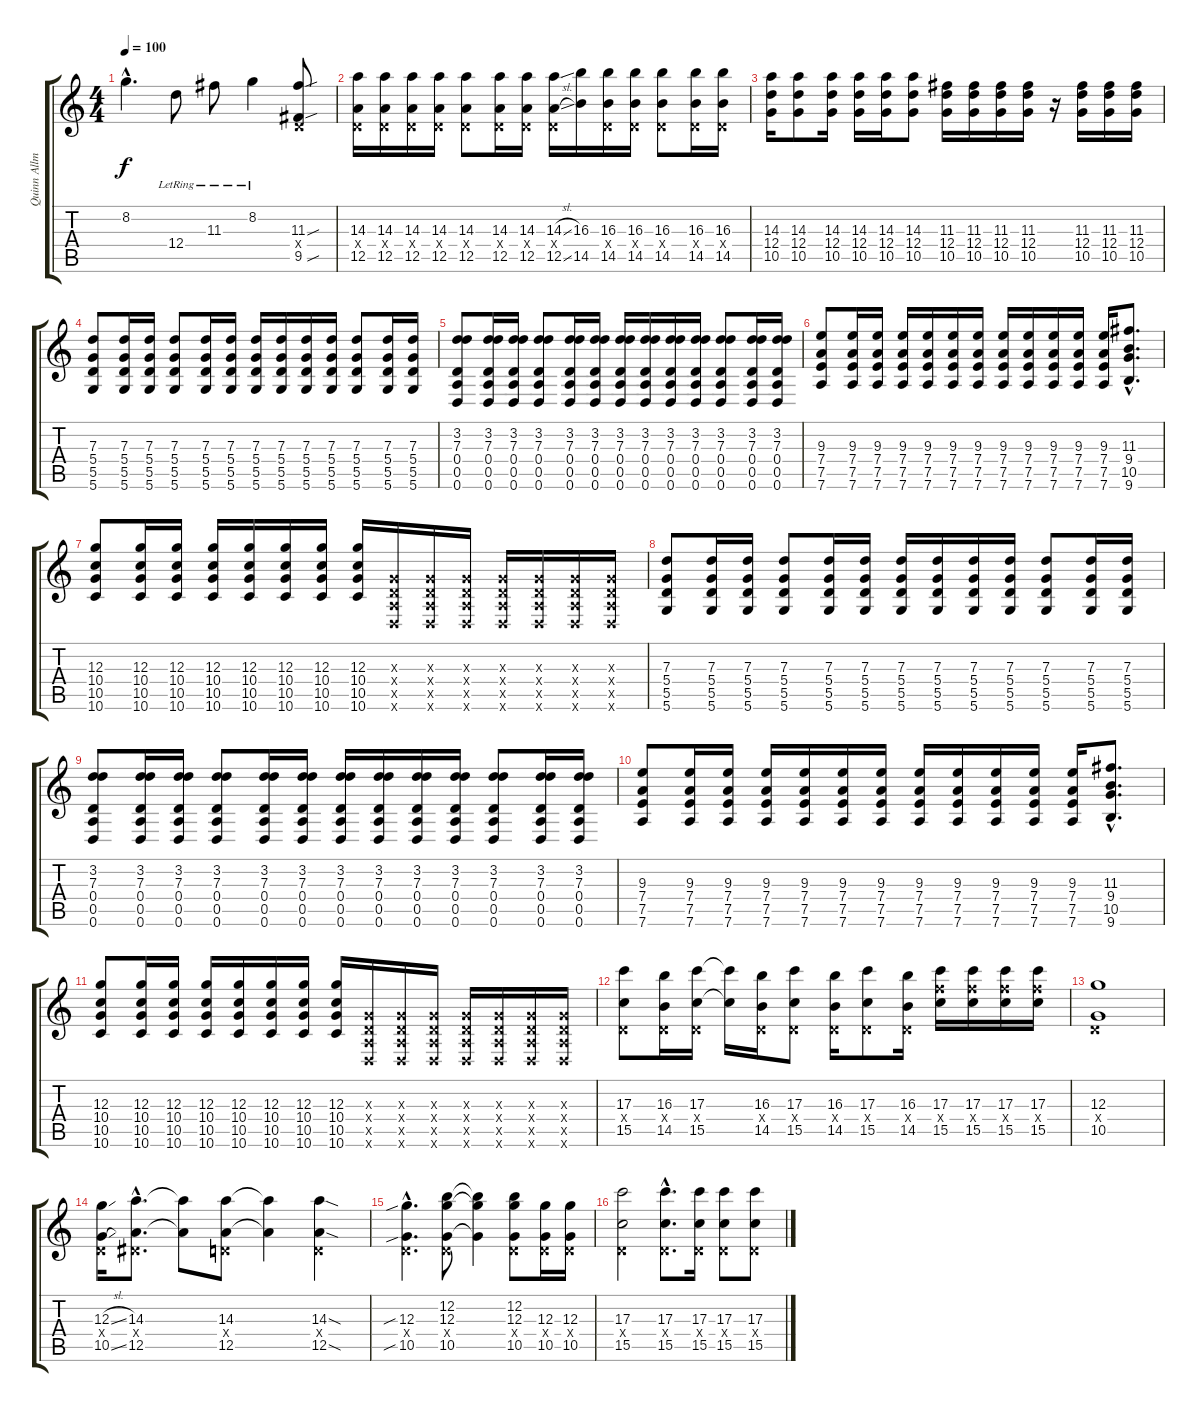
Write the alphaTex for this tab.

\track ("Quinn Allman-guitar 4" "Quinn Allm") {instrument overdrivenguitar}
\staff {score tabs}
\tuning (E4 B3 G3 D3 A2 D2) {hide}
\ts (4 4)
\tempo 100
\clef g2
\ks c
8.2{hac t}.4{d dy f} 12.4{lr}.8 11.3{lr}.8 8.2{lr}.4 (11.3{sou} 0.4{x} 9.5{sou}).8 |
(14.3 0.4{x} 12.5).16 (14.3 0.4{x} 12.5).16 (14.3 0.4{x} 12.5).16 (14.3 0.4{x} 12.5).16 (14.3 0.4{x} 12.5).8 (14.3 0.4{x} 12.5).16 (14.3 0.4{x} 12.5).16 (14.3{sl} 0.4{x} 12.5{sl}).16 (16.3 14.5).16 (16.3 0.4{x} 14.5).16 (16.3 0.4{x} 14.5).16 (16.3 0.4{x} 14.5).8 (16.3 0.4{x} 14.5).16 (16.3 0.4{x} 14.5).16 |
(14.3 12.4 10.5).16 (14.3 12.4 10.5).8 (14.3 12.4 10.5).16 (14.3 12.4 10.5).16 (14.3 12.4 10.5).16 (14.3 12.4 10.5).8 (11.3 12.4 10.5).16 (11.3 12.4 10.5).16 (11.3 12.4 10.5).16 (11.3 12.4 10.5).16 r.16 (11.3 12.4 10.5).16 (11.3 12.4 10.5).16 (11.3 12.4 10.5).16 |
(7.3 5.4 5.5 5.6).8 (7.3 5.4 5.5 5.6).16 (7.3 5.4 5.5 5.6).16 (7.3 5.4 5.5 5.6).8 (7.3 5.4 5.5 5.6).16 (7.3 5.4 5.5 5.6).16 (7.3 5.4 5.5 5.6).16 (7.3 5.4 5.5 5.6).16 (7.3 5.4 5.5 5.6).16 (7.3 5.4 5.5 5.6).16 (7.3 5.4 5.5 5.6).8 (7.3 5.4 5.5 5.6).16 (7.3 5.4 5.5 5.6).16 |
(3.2 7.3 0.4 0.5 0.6).8 (3.2 7.3 0.4 0.5 0.6).16 (3.2 7.3 0.4 0.5 0.6).16 (3.2 7.3 0.4 0.5 0.6).8 (3.2 7.3 0.4 0.5 0.6).16 (3.2 7.3 0.4 0.5 0.6).16 (3.2 7.3 0.4 0.5 0.6).16 (3.2 7.3 0.4 0.5 0.6).16 (3.2 7.3 0.4 0.5 0.6).16 (3.2 7.3 0.4 0.5 0.6).16 (3.2 7.3 0.4 0.5 0.6).8 (3.2 7.3 0.4 0.5 0.6).16 (3.2 7.3 0.4 0.5 0.6).16 |
(9.3 7.4 7.5 7.6).8 (9.3 7.4 7.5 7.6).16 (9.3 7.4 7.5 7.6).16 (9.3 7.4 7.5 7.6).16 (9.3 7.4 7.5 7.6).16 (9.3 7.4 7.5 7.6).16 (9.3 7.4 7.5 7.6).16 (9.3 7.4 7.5 7.6).16 (9.3 7.4 7.5 7.6).16 (9.3 7.4 7.5 7.6).16 (9.3 7.4 7.5 7.6).16 (9.3 7.4 7.5 7.6).16 (11.3{hac} 9.4{hac} 10.5{hac} 9.6{hac}).8{d} |
(12.3 10.4 10.5 10.6).8 (12.3 10.4 10.5 10.6).16 (12.3 10.4 10.5 10.6).16 (12.3 10.4 10.5 10.6).16 (12.3 10.4 10.5 10.6).16 (12.3 10.4 10.5 10.6).16 (12.3 10.4 10.5 10.6).16 (12.3 10.4 10.5 10.6).16 (0.3{x} 0.4{x} 0.5{x} 0.6{x}).16 (0.3{x} 0.4{x} 0.5{x} 0.6{x}).16 (0.3{x} 0.4{x} 0.5{x} 0.6{x}).16 (0.3{x} 0.4{x} 0.5{x} 0.6{x}).16 (0.3{x} 0.4{x} 0.5{x} 0.6{x}).16 (0.3{x} 0.4{x} 0.5{x} 0.6{x}).16 (0.3{x} 0.4{x} 0.5{x} 0.6{x}).16 |
(7.3 5.4 5.5 5.6).8 (7.3 5.4 5.5 5.6).16 (7.3 5.4 5.5 5.6).16 (7.3 5.4 5.5 5.6).8 (7.3 5.4 5.5 5.6).16 (7.3 5.4 5.5 5.6).16 (7.3 5.4 5.5 5.6).16 (7.3 5.4 5.5 5.6).16 (7.3 5.4 5.5 5.6).16 (7.3 5.4 5.5 5.6).16 (7.3 5.4 5.5 5.6).8 (7.3 5.4 5.5 5.6).16 (7.3 5.4 5.5 5.6).16 |
(3.2 7.3 0.4 0.5 0.6).8 (3.2 7.3 0.4 0.5 0.6).16 (3.2 7.3 0.4 0.5 0.6).16 (3.2 7.3 0.4 0.5 0.6).8 (3.2 7.3 0.4 0.5 0.6).16 (3.2 7.3 0.4 0.5 0.6).16 (3.2 7.3 0.4 0.5 0.6).16 (3.2 7.3 0.4 0.5 0.6).16 (3.2 7.3 0.4 0.5 0.6).16 (3.2 7.3 0.4 0.5 0.6).16 (3.2 7.3 0.4 0.5 0.6).8 (3.2 7.3 0.4 0.5 0.6).16 (3.2 7.3 0.4 0.5 0.6).16 |
(9.3 7.4 7.5 7.6).8 (9.3 7.4 7.5 7.6).16 (9.3 7.4 7.5 7.6).16 (9.3 7.4 7.5 7.6).16 (9.3 7.4 7.5 7.6).16 (9.3 7.4 7.5 7.6).16 (9.3 7.4 7.5 7.6).16 (9.3 7.4 7.5 7.6).16 (9.3 7.4 7.5 7.6).16 (9.3 7.4 7.5 7.6).16 (9.3 7.4 7.5 7.6).16 (9.3 7.4 7.5 7.6).16 (11.3{hac} 9.4{hac} 10.5{hac} 9.6{hac}).8{d} |
(12.3 10.4 10.5 10.6).8 (12.3 10.4 10.5 10.6).16 (12.3 10.4 10.5 10.6).16 (12.3 10.4 10.5 10.6).16 (12.3 10.4 10.5 10.6).16 (12.3 10.4 10.5 10.6).16 (12.3 10.4 10.5 10.6).16 (12.3 10.4 10.5 10.6).16 (0.3{x} 0.4{x} 0.5{x} 0.6{x}).16 (0.3{x} 0.4{x} 0.5{x} 0.6{x}).16 (0.3{x} 0.4{x} 0.5{x} 0.6{x}).16 (0.3{x} 0.4{x} 0.5{x} 0.6{x}).16 (0.3{x} 0.4{x} 0.5{x} 0.6{x}).16 (0.3{x} 0.4{x} 0.5{x} 0.6{x}).16 (0.3{x} 0.4{x} 0.5{x} 0.6{x}).16 |
(17.3 0.4{x} 15.5).8 (16.3 0.4{x} 14.5).16 (17.3 0.4{x} 15.5).16 (17.3{t} 15.5{t}).16 (16.3 0.4{x} 14.5).16 (17.3 0.4{x} 15.5).8 (16.3 0.4{x} 14.5).16 (17.3 0.4{x} 15.5).8 (16.3 0.4{x} 14.5).16 (17.3 15.4{x} 15.5).16 (17.3 15.4{x} 15.5).16 (17.3 15.4{x} 15.5).16 (17.3 15.4{x} 15.5).16 |
(12.3 0.4{x} 10.5).1{instrument electricguitarclean} |
(12.3{sl} 0.4{x} 10.5{sl}).16 (14.3{hac} 1.4{hac x} 12.5{hac}).8{d} (14.3{t} 12.5{t}).8 (14.3 0.4{x} 12.5).8 (14.3{t} 12.5{t}).4 (14.3{sod} 0.4{x} 12.5{sod}).4 |
(12.3{sib hac} 0.4{hac x} 10.5{sib hac}).4{d} (12.2 12.3 0.4{x} 10.5).8 (12.2{t} 12.3{t} 10.5{t}).4 (12.2 12.3 0.4{x} 10.5).8 (12.3 0.4{x} 10.5).16 (12.3 0.4{x} 10.5).16 |
(17.3 0.4{x} 15.5).2 (17.3{hac} 0.4{hac x} 15.5{hac}).8{d} (17.3 0.4{x} 15.5).16 (17.3 0.4{x} 15.5).8 (17.3 0.4{x} 15.5).8
